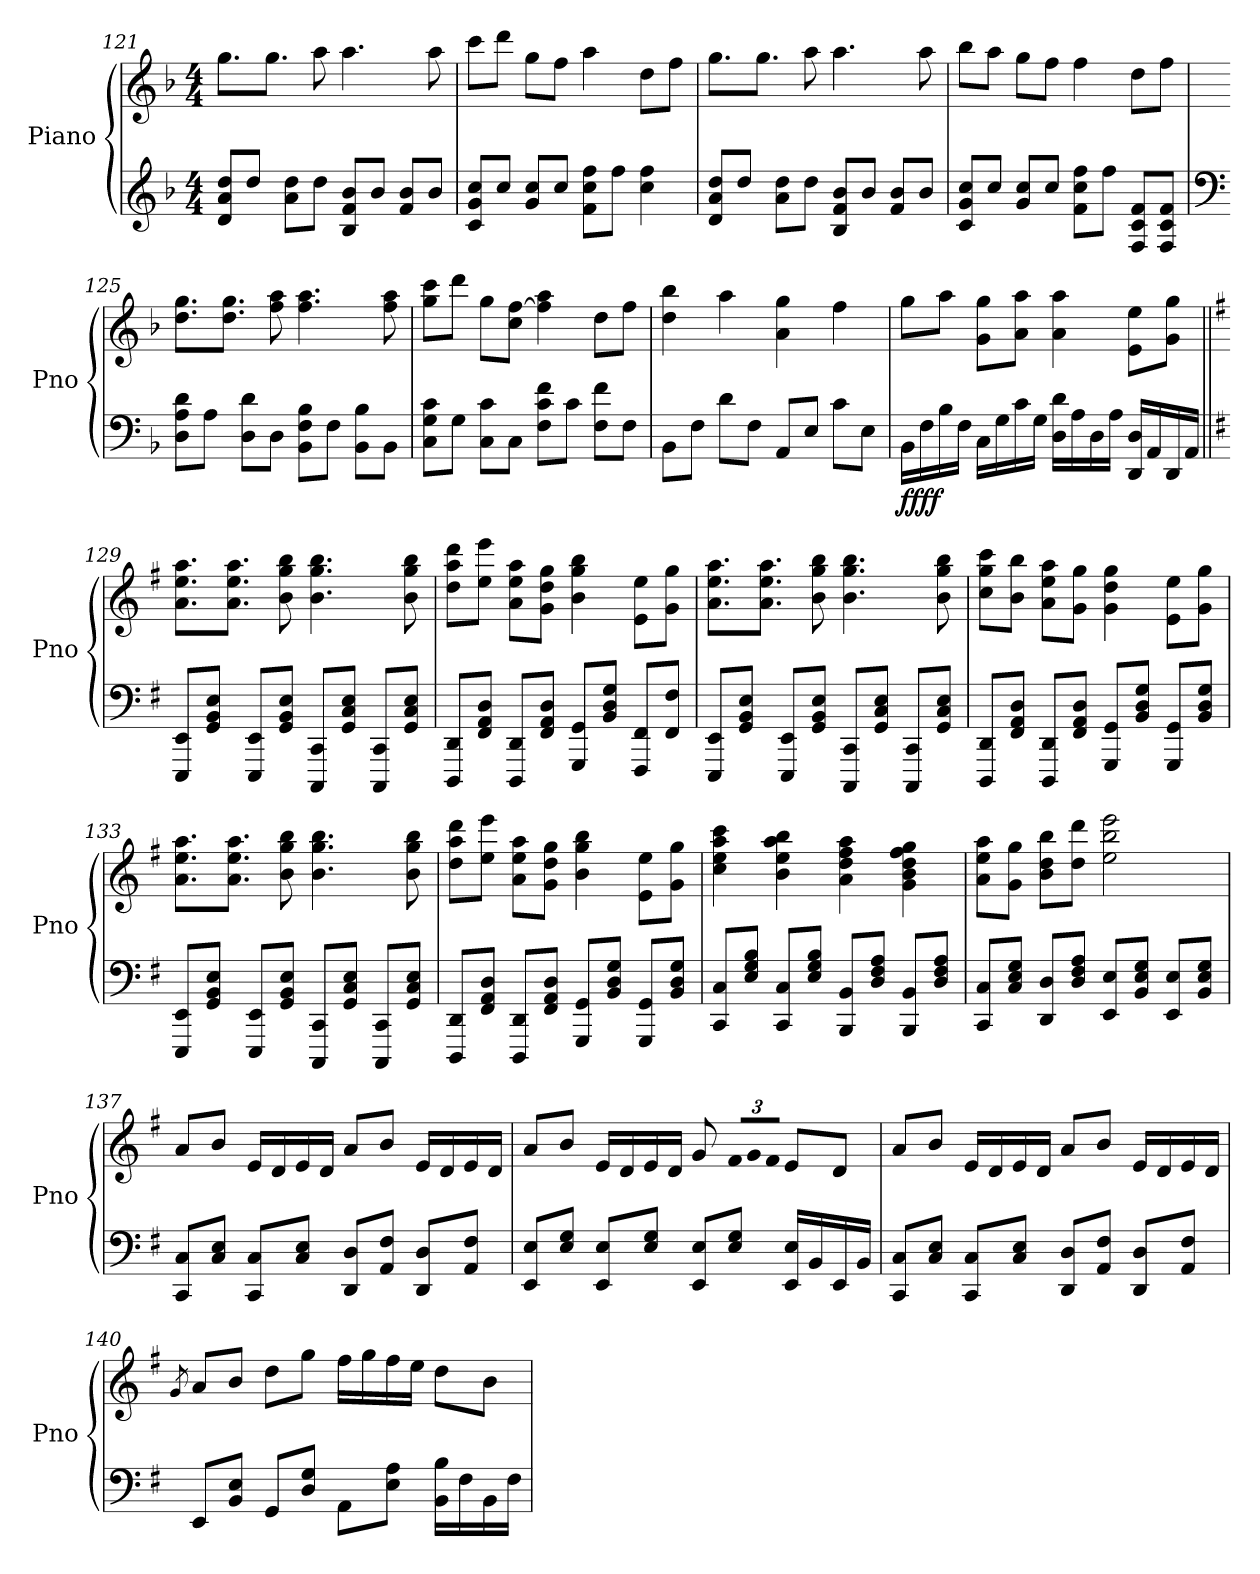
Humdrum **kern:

**kern	**kern	**dynam
*part1	*part1	*part1
*staff2	*staff1	*staff1/2
*I"Piano	*	*
*I'Pno	*	*
*clefG2	*clefG2	*
*k[b-]	*k[b-]	*
*d:	*d:	*
*M4/4	*M4/4	*
=121	=121	=121
8d 8a 8ddL	8.ggL	.
8ddJ	.	.
.	8.ggJ	.
8a 8ddL	.	.
8ddJ	8aa	.
8B- 8f 8b-L	4.aa	.
8b-J	.	.
8f 8b-L	.	.
8b-J	8aa	.
=122	=122	=122
8c 8g 8ccL	8cccL	.
8ccJ	8dddJ	.
8g 8ccL	8ggL	.
8ccJ	8ffJ	.
8f 8cc 8ffL	4aa	.
8ffJ	.	.
4cc 4ff	8ddL	.
.	8ffJ	.
=123	=123	=123
8d 8a 8ddL	8.ggL	.
8ddJ	.	.
.	8.ggJ	.
8a 8ddL	.	.
8ddJ	8aa	.
8B- 8f 8b-L	4.aa	.
8b-J	.	.
8f 8b-L	.	.
8b-J	8aa	.
=124	=124	=124
8c 8g 8ccL	8bb-L	.
8ccJ	8aaJ	.
8g 8ccL	8ggL	.
8ccJ	8ffJ	.
8f 8cc 8ffL	4ff	.
8ffJ	.	.
8F 8c 8fL	8ddL	.
8F 8c 8fJ	8ffJ	.
=125	=125	=125
*clefF4	*	*
8D 8A 8dL	8.dd 8.ggL	.
8AJ	.	.
.	8.dd 8.ggJ	.
8D 8dL	.	.
8DJ	8ff 8aa	.
8BB- 8F 8B-L	4.ff 4.aa	.
8FJ	.	.
8BB- 8B-L	.	.
8BB-J	8ff 8aa	.
=126	=126	=126
8C 8G 8cL	8gg 8cccL	.
8GJ	8dddJ	.
8C 8cL	8ggL	.
8CJ	8cc [8ffJ	.
8F 8c 8fL	4ff] 4aa	.
8cJ	.	.
8F 8fL	8ddL	.
8FJ	8ffJ	.
=127	=127	=127
8BB-L	4dd 4bb-	.
8FJ	.	.
8dL	4aa	.
8FJ	.	.
8AAL	4a 4gg	.
8EJ	.	.
8cL	4ff	.
8EJ	.	.
=128	=128	=128
!	!	!LO:DY:b=2
!	!	!LO:DY:n=1:b
16BB-L	8ggL	ff ff
16F	.	.
16B-	8aaJ	.
16FJ	.	.
16CL	8g 8ggL	.
16G	.	.
16c	8a 8aaJ	.
16GJ	.	.
16D 16dL	4a 4aa	.
16A	.	.
16D	.	.
16AJ	.	.
16DD 16DL	8e 8eeL	.
16AA	.	.
16DD	8g 8ggJ	.
16AAJ	.	.
=129||	=129||	=129||
*k[f#]	*k[f#]	*
*e:	*e:	*
8EEE 8EEL	8.a 8.ee 8.aaL	.
8GG 8BB 8EJ	.	.
.	8.a 8.ee 8.aaJ	.
8EEE 8EEL	.	.
8GG 8BB 8EJ	8b 8gg 8bb	.
8CCC 8CCL	4.b 4.gg 4.bb	.
8GG 8C 8EJ	.	.
8CCC 8CCL	.	.
8GG 8C 8EJ	8b 8gg 8bb	.
=130	=130	=130
8DDD 8DDL	8dd 8aa 8dddL	.
8FF# 8AA 8DJ	8ee 8eeeJ	.
8DDD 8DDL	8a 8ee 8aaL	.
8FF# 8AA 8DJ	8g 8dd 8ggJ	.
8GGG 8GGL	4b 4gg 4bb	.
8BB 8D 8GJ	.	.
8FFF# 8FF#L	8e 8eeL	.
8FF# 8F#J	8g 8ggJ	.
=131	=131	=131
8EEE 8EEL	8.a 8.ee 8.aaL	.
8GG 8BB 8EJ	.	.
.	8.a 8.ee 8.aaJ	.
8EEE 8EEL	.	.
8GG 8BB 8EJ	8b 8gg 8bb	.
8CCC 8CCL	4.b 4.gg 4.bb	.
8GG 8C 8EJ	.	.
8CCC 8CCL	.	.
8GG 8C 8EJ	8b 8gg 8bb	.
=132	=132	=132
8DDD 8DDL	8cc 8gg 8cccL	.
8FF# 8AA 8DJ	8b 8bbJ	.
8DDD 8DDL	8a 8ee 8aaL	.
8FF# 8AA 8DJ	8g 8ggJ	.
8GGG 8GGL	4g 4dd 4gg	.
8BB 8D 8GJ	.	.
8GGG 8GGL	8e 8eeL	.
8BB 8D 8GJ	8g 8ggJ	.
=133	=133	=133
8EEE 8EEL	8.a 8.ee 8.aaL	.
8GG 8BB 8EJ	.	.
.	8.a 8.ee 8.aaJ	.
8EEE 8EEL	.	.
8GG 8BB 8EJ	8b 8gg 8bb	.
8CCC 8CCL	4.b 4.gg 4.bb	.
8GG 8C 8EJ	.	.
8CCC 8CCL	.	.
8GG 8C 8EJ	8b 8gg 8bb	.
=134	=134	=134
8DDD 8DDL	8dd 8aa 8dddL	.
8FF# 8AA 8DJ	8ee 8eeeJ	.
8DDD 8DDL	8a 8ee 8aaL	.
8FF# 8AA 8DJ	8g 8dd 8ggJ	.
8GGG 8GGL	4b 4gg 4bb	.
8BB 8D 8GJ	.	.
8GGG 8GGL	8e 8eeL	.
8BB 8D 8GJ	8g 8ggJ	.
=135	=135	=135
8CC 8CL	4cc 4ee 4aa 4ccc	.
8E 8G 8BJ	.	.
8CC 8CL	4b 4ee 4aa 4bb	.
8E 8G 8BJ	.	.
8BBB 8BBL	4a 4dd 4ff# 4aa	.
8D 8F# 8AJ	.	.
8BBB 8BBL	4g 4b 4dd 4ff# 4gg	.
8D 8F# 8AJ	.	.
=136	=136	=136
8CC 8CL	8a 8ee 8aaL	.
8C 8E 8GJ	8g 8ggJ	.
8DD 8DL	8b 8dd 8bbL	.
8D 8F# 8AJ	8dd 8dddJ	.
8EE 8EL	2ee 2bb 2eee	.
8BB 8E 8GJ	.	.
8EE 8EL	.	.
8BB 8E 8GJ	.	.
=137	=137	=137
8CC 8CL	8aL	.
8C 8EJ	8bJ	.
8CC 8CL	16eL	.
.	16d	.
8C 8EJ	16e	.
.	16dJ	.
8DD 8DL	8aL	.
8AA 8F#J	8bJ	.
8DD 8DL	16eL	.
.	16d	.
8AA 8F#J	16e	.
.	16dJ	.
=138	=138	=138
8EE 8EL	8aL	.
8E 8GJ	8bJ	.
8EE 8EL	16eL	.
.	16d	.
8E 8GJ	16e	.
.	16dJ	.
8EE 8EL	8g	.
!	!LO:N:vis=16	!
8E 8GJ	24f#L	.
!	!LO:N:vis=16	!
.	24g	.
!	!LO:N:vis=16	!
.	24f#J	.
16EE 16EL	8eL	.
16BB	.	.
16EE	8dJ	.
16BBJ	.	.
=139	=139	=139
8CC 8CL	8aL	.
8C 8EJ	8bJ	.
8CC 8CL	16eL	.
.	16d	.
8C 8EJ	16e	.
.	16dJ	.
8DD 8DL	8aL	.
8AA 8F#J	8bJ	.
8DD 8DL	16eL	.
.	16d	.
8AA 8F#J	16e	.
.	16dJ	.
=140	=140	=140
.	8qgL	.
8EEL	8aL	.
8BB 8EJ	8bJ	.
8GGL	8ddL	.
8D 8GJ	8ggJ	.
8AAL	16ff#L	.
.	16gg	.
8E 8AJ	16ff#	.
.	16eeJ	.
16BB 16BL	8ddL	.
16F#	.	.
16BB	8bJ	.
16F#J	.	.
=	=	=
*-	*-	*-
